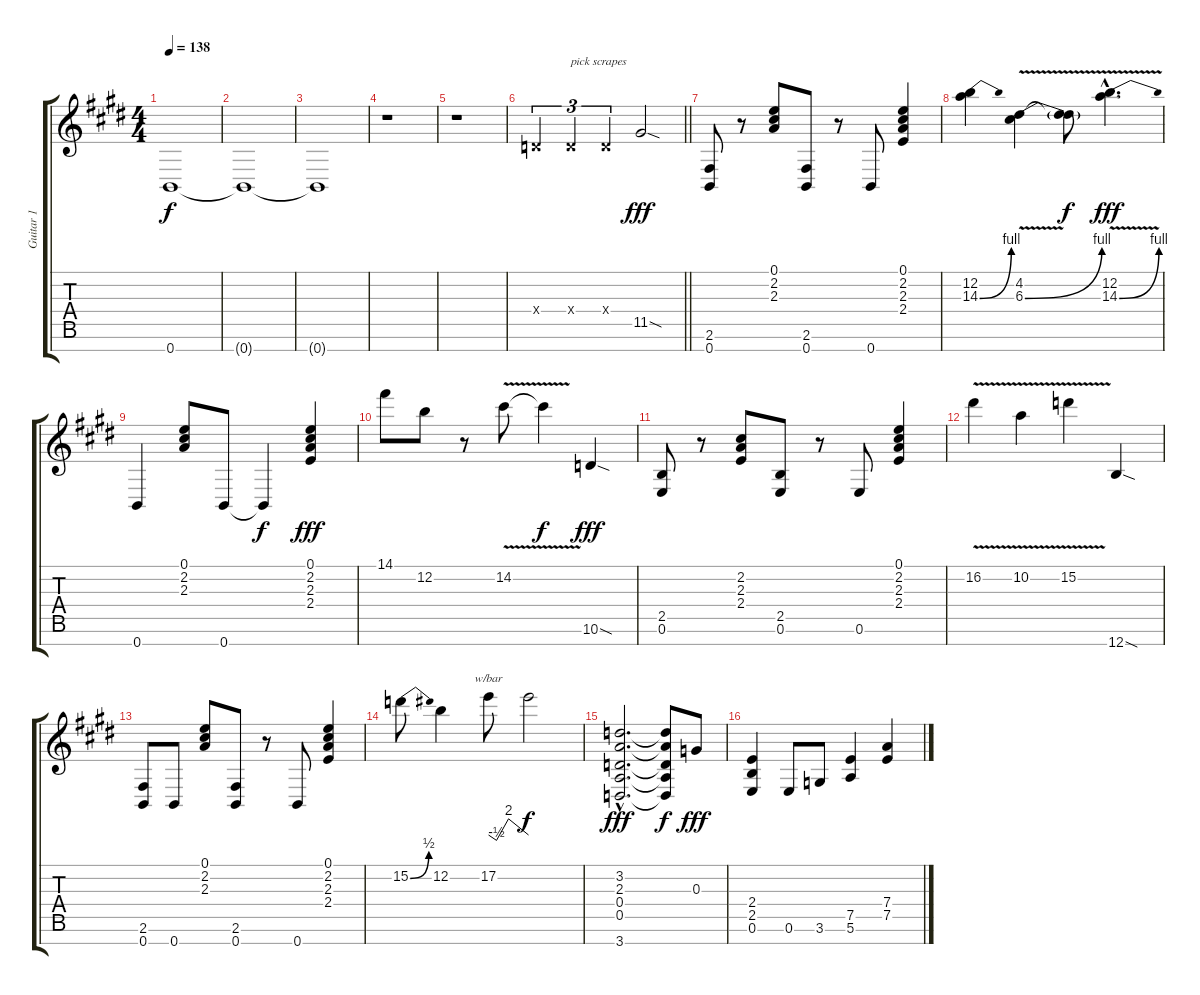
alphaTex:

\track ("Guitar 1" "Guitar 1") {instrument distortionguitar}
\staff {score tabs}
\tuning (E4 B3 G3 D3 A2 E2 B1) {hide}
\ts (4 4)
\tempo 138
\clef g2
\ks e
0.7{t}.1{dy f} |
0.7{t}.1 |
0.7{t}.1 |
r.1 |
r.1 |
\barLineRight lightlight
0.4{x}.4{tu (3 2)} 0.4{x}.4{tu (3 2) txt "pick scrapes"} 0.4{x}.4{tu (3 2)} 11.5{sod}.2{dy fff} |
(2.6 0.7).8 r.8 (0.1 2.2 2.3).8 (2.6 0.7).8 r.8 0.7.8 (0.1 2.2 2.3 2.4).4 |
(12.2 14.3{be (bend 0 0 60 4)}).4 (4.2 6.3{be (bend 0 0 60 4) v}).4 (4.2{t} 6.3{t}).8{dy f} (12.2{hac} 14.3{be (bend 0 0 60 4) v hac}).4{d dy fff} |
0.7.4 (0.1 2.2 2.3).8 0.7.8 0.7{t}.4{dy f} (0.1 2.2 2.3 2.4).4{dy fff} |
14.1.8 12.2.8 r.8 14.2{v}.8 14.2{t}.4{dy f} 10.6{sod}.4{dy fff} |
(2.5 0.6).8 r.8 (2.2 2.3 2.4).8 (2.5 0.6).8 r.8 0.6.8 (0.1 2.2 2.3 2.4).4 |
16.2{v}.4 10.2{v}.4 15.2{v}.4 12.7{sod}.4 |
(2.6 0.7).8 0.7.8 (0.1 2.2 2.3).8 (2.6 0.7).8 r.8 0.7.8 (0.1 2.2 2.3 2.4).4 |
15.2{be (bend 0 0 60 2)}.8 12.2.4 17.2.8{tbe (custom default 0 0 12 -2 30 8 60 0)} 17.2{t}.2{dy f} |
(3.2{hac} 2.3{hac} 0.4{hac} 0.5{hac} 3.7{hac}).2{d dy fff} (3.2{t} 2.3{t} 0.4{t} 0.5{t} 3.7{t}).8{dy f} 0.3.8{dy fff} |
(2.4 2.5 0.6).4 0.6.8 3.6.8 (7.5 5.6).4 (7.4 7.5).4
